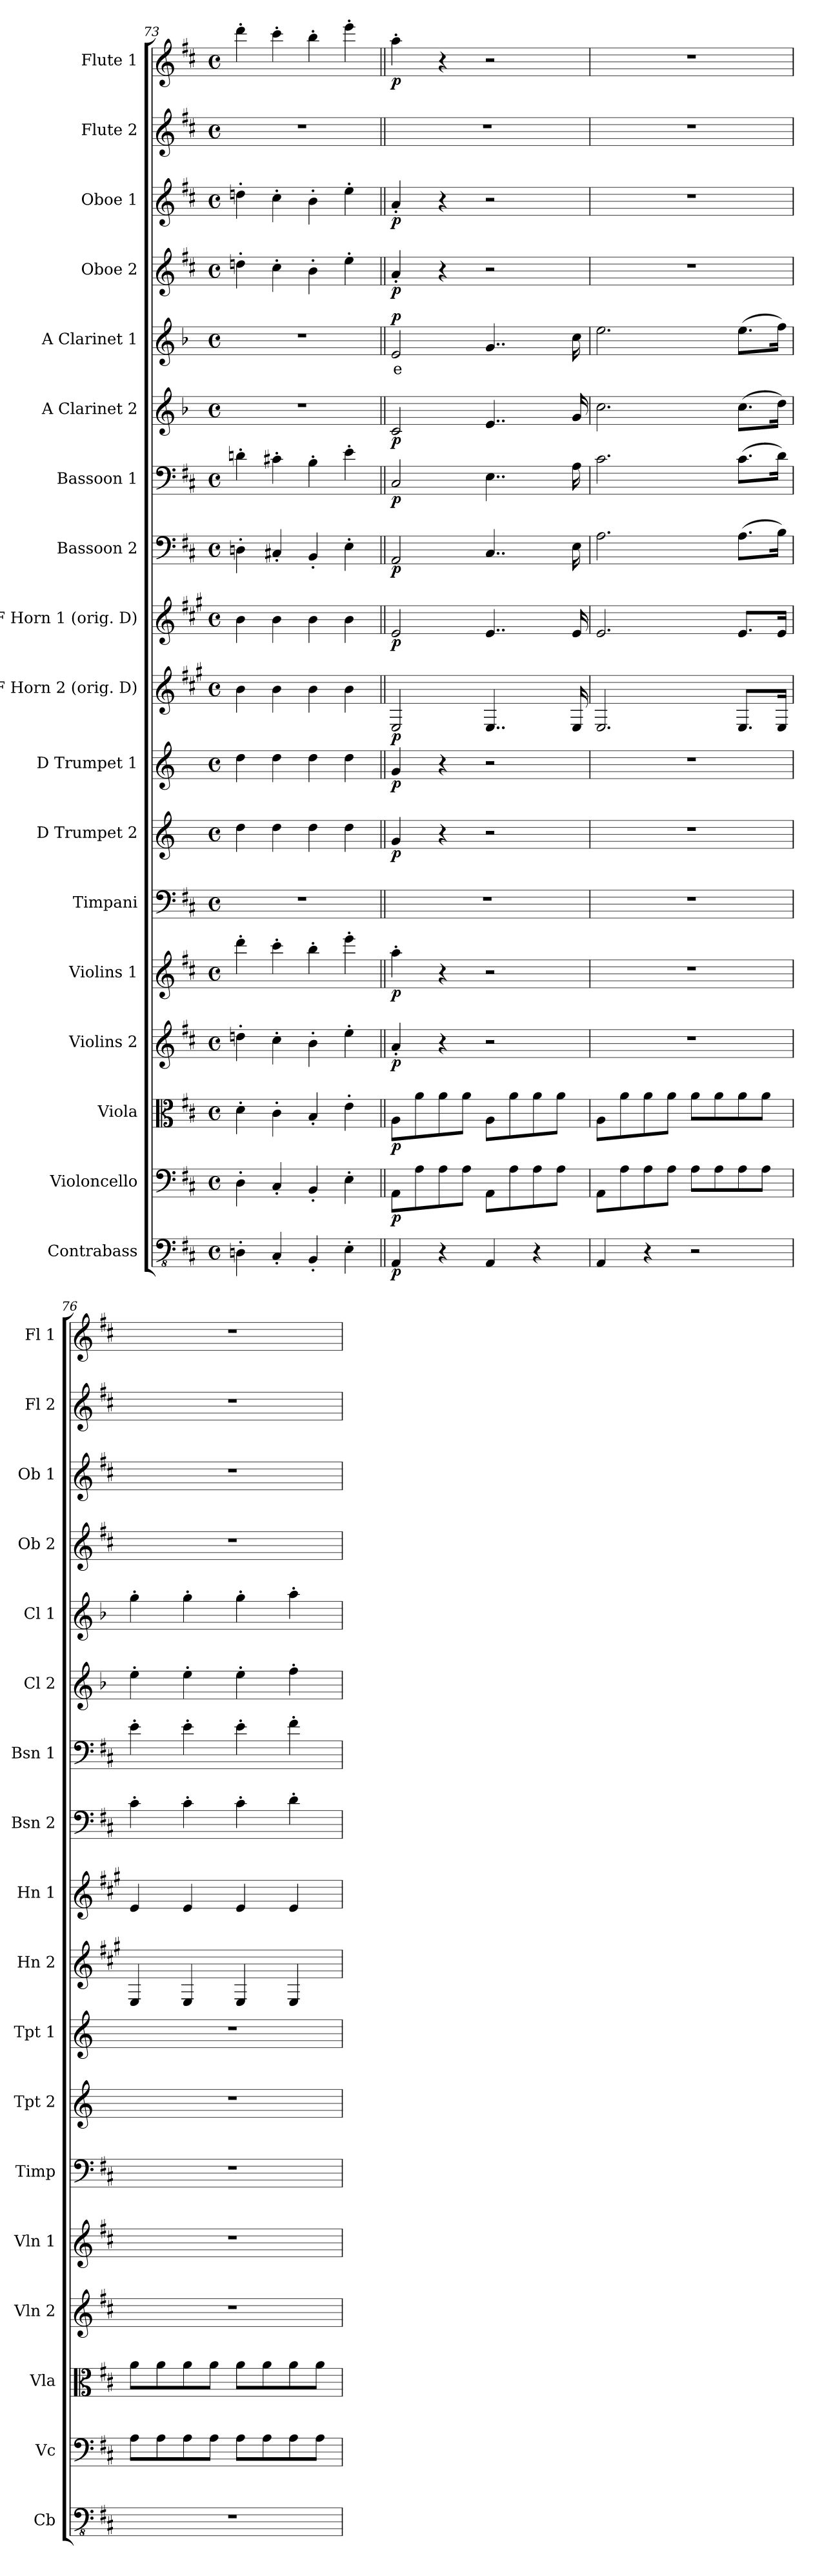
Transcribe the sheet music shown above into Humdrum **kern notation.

**kern	**dynam	**kern	**dynam	**kern	**dynam	**kern	**dynam	**kern	**dynam	**kern	**kern	**dynam	**kern	**dynam	**kern	**dynam	**kern	**dynam	**kern	**dynam	**kern	**dynam	**kern	**dynam	**kern	**text	**dynam	**kern	**dynam	**kern	**dynam	**kern	**kern	**dynam
*part18	*part18	*part17	*part17	*part16	*part16	*part15	*part15	*part14	*part14	*part13	*part12	*part12	*part11	*part11	*part10	*part10	*part9	*part9	*part8	*part8	*part7	*part7	*part6	*part6	*part5	*part5	*part5	*part4	*part4	*part3	*part3	*part2	*part1	*part1
*staff18	*staff18	*staff17	*staff17	*staff16	*staff16	*staff15	*staff15	*staff14	*staff14	*staff13	*staff12	*staff12	*staff11	*staff11	*staff10	*staff10	*staff9	*staff9	*staff8	*staff8	*staff7	*staff7	*staff6	*staff6	*staff5	*staff5	*staff5	*staff4	*staff4	*staff3	*staff3	*staff2	*staff1	*staff1
*I"Contrabass	*	*I"Violoncello	*	*I"Viola	*	*I"Violins 2	*	*I"Violins 1	*	*I"Timpani	*I"D Trumpet 2	*	*I"D Trumpet 1	*	*I"F Horn 2 (orig.  D)	*	*I"F Horn 1 (orig.  D)	*	*I"Bassoon 2	*	*I"Bassoon 1	*	*I"A Clarinet 2	*	*I"A Clarinet 1	*	*	*I"Oboe 2	*	*I"Oboe 1	*	*I"Flute 2	*I"Flute 1	*
*I'Cb	*	*I'Vc	*	*I'Vla	*	*I'Vln 2	*	*I'Vln 1	*	*I'Timp	*I'Tpt 2	*	*I'Tpt 1	*	*I'Hn 2	*	*I'Hn 1	*	*I'Bsn 2	*	*I'Bsn 1	*	*I'Cl 2	*	*I'Cl 1	*	*	*I'Ob 2	*	*I'Ob 1	*	*I'Fl 2	*I'Fl 1	*
*clefFv4	*	*clefF4	*	*clefC3	*	*clefG2	*	*clefG2	*	*clefF4	*clefG2	*	*clefG2	*	*clefG2	*	*clefG2	*	*clefF4	*	*clefF4	*	*clefG2	*	*clefG2	*	*	*clefG2	*	*clefG2	*	*clefG2	*clefG2	*
*	*	*	*	*	*	*	*	*	*	*	*ITrd-1c-2	*	*ITrd-1c-2	*	*ITrd4c7	*	*ITrd4c7	*	*	*	*	*	*ITrd2c3	*	*ITrd2c3	*	*	*	*	*	*	*	*	*
*k[f#c#]	*	*k[f#c#]	*	*k[f#c#]	*	*k[f#c#]	*	*k[f#c#]	*	*k[f#c#]	*k[f#c#]	*	*k[f#c#]	*	*k[f#c#]	*	*k[f#c#]	*	*k[f#c#]	*	*k[f#c#]	*	*k[f#c#]	*	*k[f#c#]	*	*	*k[f#c#]	*	*k[f#c#]	*	*k[f#c#]	*k[f#c#]	*
*M4/4	*	*M4/4	*	*M4/4	*	*M4/4	*	*M4/4	*	*M4/4	*M4/4	*	*M4/4	*	*M4/4	*	*M4/4	*	*M4/4	*	*M4/4	*	*M4/4	*	*M4/4	*	*	*M4/4	*	*M4/4	*	*M4/4	*M4/4	*
*met(c)	*	*met(c)	*	*met(c)	*	*met(c)	*	*met(c)	*	*met(c)	*met(c)	*	*met(c)	*	*met(c)	*	*met(c)	*	*met(c)	*	*met(c)	*	*met(c)	*	*met(c)	*	*	*met(c)	*	*met(c)	*	*met(c)	*met(c)	*
=73	=73	=73	=73	=73	=73	=73	=73	=73	=73	=73	=73	=73	=73	=73	=73	=73	=73	=73	=73	=73	=73	=73	=73	=73	=73	=73	=73	=73	=73	=73	=73	=73	=73	=73
4DDn'\	.	4D'\	.	4d'\	.	4ddn'\	.	4ddd'\	.	1r	4ee\	.	4ee\	.	4e\	.	4e\	.	4Dn'\	.	4dn'\	.	1r	.	1r	.	.	4ddn'\	.	4ddn'\	.	1r	4ddd'\	.
4CC#'/	.	4C#'/	.	4c#'\	.	4cc#'\	.	4ccc#'\	.	.	4ee\	.	4ee\	.	4e\	.	4e\	.	4C#X'/	.	4c#X'\	.	.	.	.	.	.	4cc#'\	.	4cc#'\	.	.	4ccc#'\	.
4BBB'/	.	4BB'/	.	4B'/	.	4b'\	.	4bb'\	.	.	4ee\	.	4ee\	.	4e\	.	4e\	.	4BB'/	.	4B'\	.	.	.	.	.	.	4b'\	.	4b'\	.	.	4bb'\	.
4EE'\	.	4E'\	.	4e'\	.	4ee'\	.	4eee'\	.	.	4ee\	.	4ee\	.	4e\	.	4e\	.	4E'\	.	4e'\	.	.	.	.	.	.	4ee'\	.	4ee'\	.	.	4eee'\	.
=74||	=74||	=74||	=74||	=74||	=74||	=74||	=74||	=74||	=74||	=74||	=74||	=74||	=74||	=74||	=74||	=74||	=74||	=74||	=74||	=74||	=74||	=74||	=74||	=74||	=74||	=74||	=74||	=74||	=74||	=74||	=74||	=74||	=74||	=74||
!	!LO:DY:b	!	!LO:DY:b	!	!LO:DY:b	!	!LO:DY:b	!	!LO:DY:b	!	!	!LO:DY:b	!	!LO:DY:b	!	!LO:DY:b	!	!LO:DY:b	!	!LO:DY:b	!	!LO:DY:b	!	!LO:DY:b	!	!LO:LY:b:color=#FF0000	!LO:DY:b	!	!LO:DY:b	!	!LO:DY:b	!	!	!LO:DY:b
4AAA/	p	8AA\L	p	8A\L	p	4a'/	p	4aa'\	p	1r	4a/	p	4a/	p	2AA/	p	2A/	p	2AA/	p	2C#/	p	2A/	p	2c#/	e	p	4a'/	p	4a'/	p	1r	4aa'\	p
.	.	8A\	.	8a\	.	.	.	.	.	.	.	.	.	.	.	.	.	.	.	.	.	.	.	.	.	.	.	.	.	.	.	.	.	.
4r	.	8A\	.	8a\	.	4r	.	4r	.	.	4r	.	4r	.	.	.	.	.	.	.	.	.	.	.	.	.	.	4r	.	4r	.	.	4r	.
.	.	8A\J	.	8a\J	.	.	.	.	.	.	.	.	.	.	.	.	.	.	.	.	.	.	.	.	.	.	.	.	.	.	.	.	.	.
4AAA/	.	8AA\L	.	8A\L	.	2r	.	2r	.	.	2r	.	2r	.	4..AA/	.	4..A/	.	4..C#/	.	4..E\	.	4..c#/	.	4..e/	.	.	2r	.	2r	.	.	2r	.
.	.	8A\	.	8a\	.	.	.	.	.	.	.	.	.	.	.	.	.	.	.	.	.	.	.	.	.	.	.	.	.	.	.	.	.	.
4r	.	8A\	.	8a\	.	.	.	.	.	.	.	.	.	.	.	.	.	.	.	.	.	.	.	.	.	.	.	.	.	.	.	.	.	.
.	.	8A\J	.	8a\J	.	.	.	.	.	.	.	.	.	.	.	.	.	.	.	.	.	.	.	.	.	.	.	.	.	.	.	.	.	.
.	.	.	.	.	.	.	.	.	.	.	.	.	.	.	16AA/	.	16A/	.	16E\	.	16A\	.	16e/	.	16a\	.	.	.	.	.	.	.	.	.
=75	=75	=75	=75	=75	=75	=75	=75	=75	=75	=75	=75	=75	=75	=75	=75	=75	=75	=75	=75	=75	=75	=75	=75	=75	=75	=75	=75	=75	=75	=75	=75	=75	=75	=75
4AAA/	.	8AA\L	.	8A\L	.	1r	.	1r	.	1r	1r	.	1r	.	2.AA/	.	2.A/	.	2.A\	.	2.c#\	.	2.a\	.	2.cc#\	.	.	1r	.	1r	.	1r	1r	.
.	.	8A\	.	8a\	.	.	.	.	.	.	.	.	.	.	.	.	.	.	.	.	.	.	.	.	.	.	.	.	.	.	.	.	.	.
4r	.	8A\	.	8a\	.	.	.	.	.	.	.	.	.	.	.	.	.	.	.	.	.	.	.	.	.	.	.	.	.	.	.	.	.	.
.	.	8A\J	.	8a\J	.	.	.	.	.	.	.	.	.	.	.	.	.	.	.	.	.	.	.	.	.	.	.	.	.	.	.	.	.	.
2r	.	8A\L	.	8a\L	.	.	.	.	.	.	.	.	.	.	.	.	.	.	.	.	.	.	.	.	.	.	.	.	.	.	.	.	.	.
.	.	8A\	.	8a\	.	.	.	.	.	.	.	.	.	.	.	.	.	.	.	.	.	.	.	.	.	.	.	.	.	.	.	.	.	.
.	.	8A\	.	8a\	.	.	.	.	.	.	.	.	.	.	8.AA/L	.	8.A/L	.	(>8.A\L	.	(>8.c#\L	.	(>8.a\L	.	(>8.cc#\L	.	.	.	.	.	.	.	.	.
.	.	8A\J	.	8a\J	.	.	.	.	.	.	.	.	.	.	.	.	.	.	.	.	.	.	.	.	.	.	.	.	.	.	.	.	.	.
.	.	.	.	.	.	.	.	.	.	.	.	.	.	.	16AA/Jk	.	16A/Jk	.	16B\Jk)	.	16d\Jk)	.	16b\Jk)	.	16dd\Jk)	.	.	.	.	.	.	.	.	.
=76	=76	=76	=76	=76	=76	=76	=76	=76	=76	=76	=76	=76	=76	=76	=76	=76	=76	=76	=76	=76	=76	=76	=76	=76	=76	=76	=76	=76	=76	=76	=76	=76	=76	=76
1r	.	8A\L	.	8a\L	.	1r	.	1r	.	1r	1r	.	1r	.	4AA/	.	4A/	.	4c#'\	.	4e'\	.	4cc#'\	.	4ee'\	.	.	1r	.	1r	.	1r	1r	.
.	.	8A\	.	8a\	.	.	.	.	.	.	.	.	.	.	.	.	.	.	.	.	.	.	.	.	.	.	.	.	.	.	.	.	.	.
.	.	8A\	.	8a\	.	.	.	.	.	.	.	.	.	.	4AA/	.	4A/	.	4c#'\	.	4e'\	.	4cc#'\	.	4ee'\	.	.	.	.	.	.	.	.	.
.	.	8A\J	.	8a\J	.	.	.	.	.	.	.	.	.	.	.	.	.	.	.	.	.	.	.	.	.	.	.	.	.	.	.	.	.	.
.	.	8A\L	.	8a\L	.	.	.	.	.	.	.	.	.	.	4AA/	.	4A/	.	4c#'\	.	4e'\	.	4cc#'\	.	4ee'\	.	.	.	.	.	.	.	.	.
.	.	8A\	.	8a\	.	.	.	.	.	.	.	.	.	.	.	.	.	.	.	.	.	.	.	.	.	.	.	.	.	.	.	.	.	.
.	.	8A\	.	8a\	.	.	.	.	.	.	.	.	.	.	4AA/	.	4A/	.	4d'\	.	4f#'\	.	4dd'\	.	4ff#'\	.	.	.	.	.	.	.	.	.
.	.	8A\J	.	8a\J	.	.	.	.	.	.	.	.	.	.	.	.	.	.	.	.	.	.	.	.	.	.	.	.	.	.	.	.	.	.
=	=	=	=	=	=	=	=	=	=	=	=	=	=	=	=	=	=	=	=	=	=	=	=	=	=	=	=	=	=	=	=	=	=	=
*-	*-	*-	*-	*-	*-	*-	*-	*-	*-	*-	*-	*-	*-	*-	*-	*-	*-	*-	*-	*-	*-	*-	*-	*-	*-	*-	*-	*-	*-	*-	*-	*-	*-	*-
